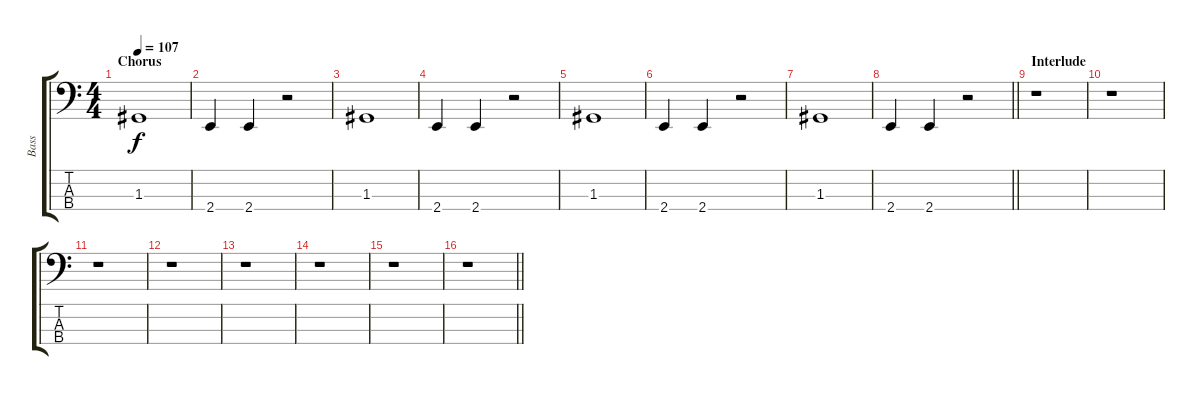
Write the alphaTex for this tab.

\track ("Bass " "Bass ") {instrument electricbassfinger}
\staff {score tabs}
\tuning (F2 C2 G1 D1) {hide}
\ts (4 4)
\section ("" "Chorus")
\tempo 107
\clef f4
\ks c
1.3.1{dy f} |
2.4.4 2.4.4 r.2 |
1.3.1 |
2.4.4 2.4.4 r.2 |
1.3.1 |
2.4.4 2.4.4 r.2 |
1.3.1 |
\barLineRight lightlight
2.4.4 2.4.4 r.2 |
\section ("" "Interlude")
r.1 |
r.1 |
r.1 |
r.1 |
r.1 |
r.1 |
r.1 |
\barLineRight lightlight
r.1
